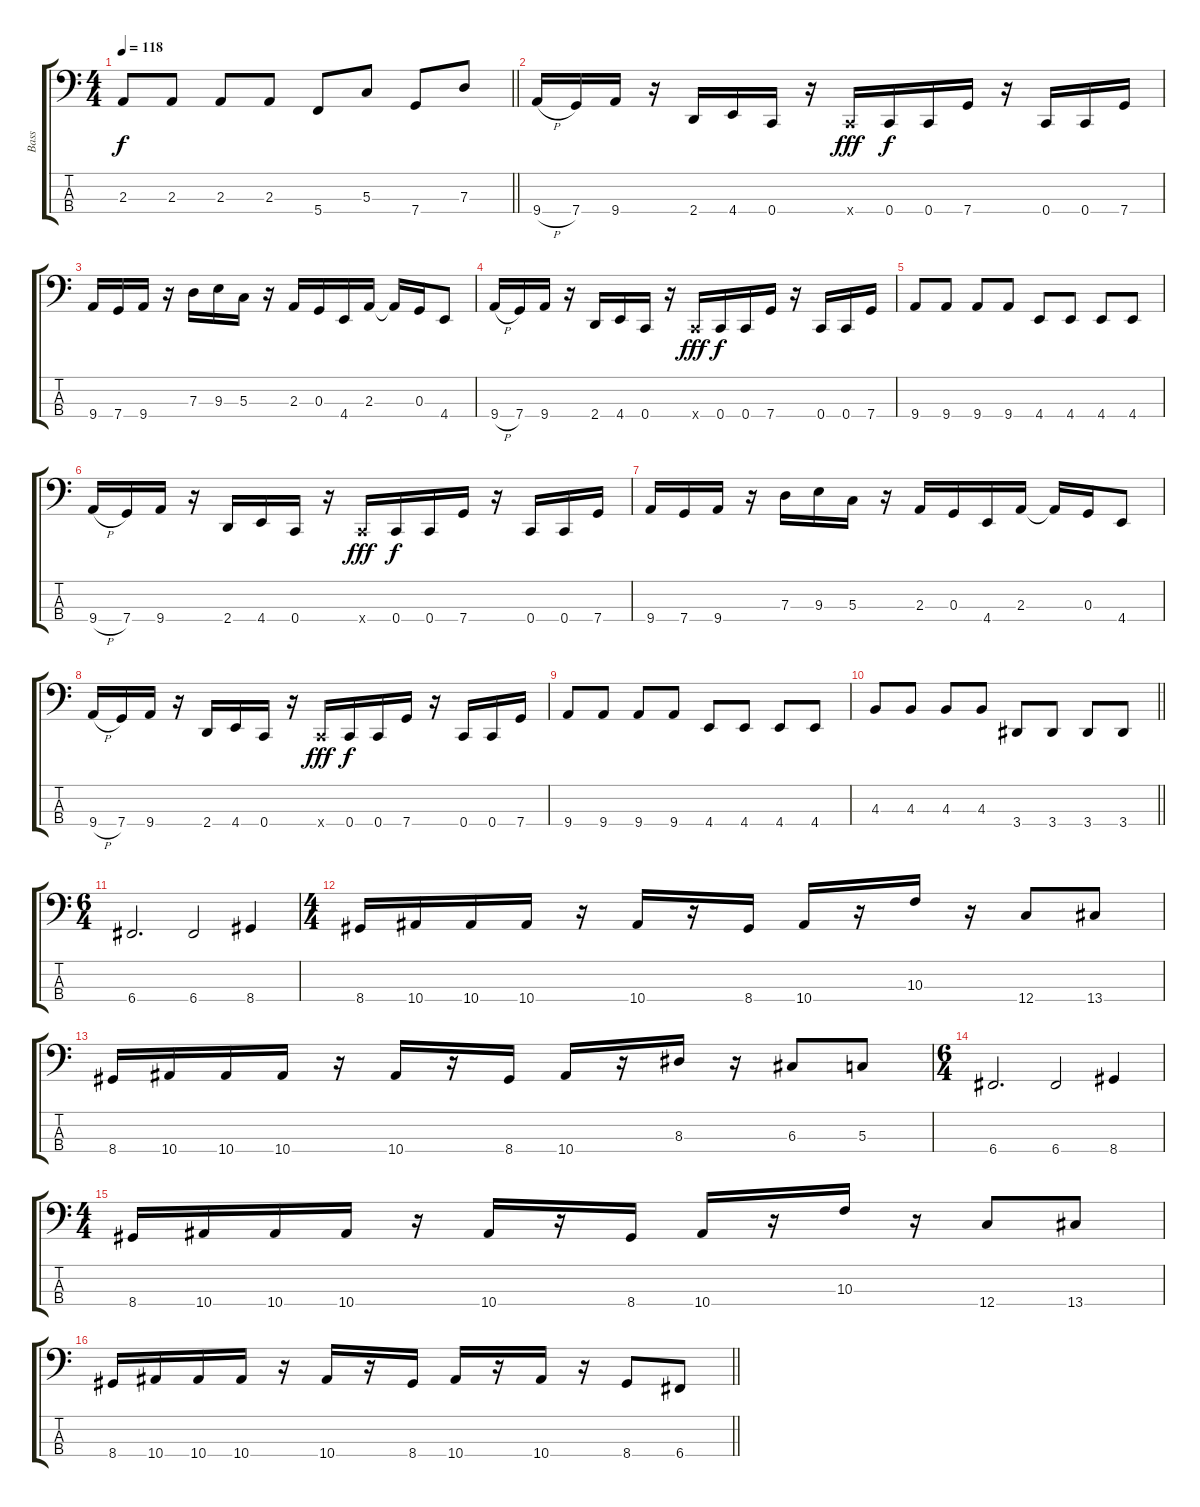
\track ("Bass" "Bass") {instrument electricbasspick}
\staff {score tabs}
\tuning (F2 C2 G1 C1) {hide}
\ts (4 4)
\tempo 118
\clef f4
\barLineRight lightlight
\ks c
2.3.8{dy f} 2.3.8 2.3.8 2.3.8 5.4.8 5.3.8 7.4.8 7.3.8 |
9.4{h}.16 7.4.16 9.4.16 r.16 2.4.16 4.4.16 0.4.16 r.16 0.4{x}.16{dy fff} 0.4.16{dy f} 0.4.16 7.4.16 r.16 0.4.16 0.4.16 7.4.16 |
9.4.16 7.4.16 9.4.16 r.16 7.3.16 9.3.16 5.3.16 r.16 2.3.16 0.3.16 4.4.16 2.3.16 2.3{t}.16 0.3.16 4.4.8 |
9.4{h}.16 7.4.16 9.4.16 r.16 2.4.16 4.4.16 0.4.16 r.16 0.4{x}.16{dy fff} 0.4.16{dy f} 0.4.16 7.4.16 r.16 0.4.16 0.4.16 7.4.16 |
9.4.8 9.4.8 9.4.8 9.4.8 4.4.8 4.4.8 4.4.8 4.4.8 |
9.4{h}.16 7.4.16 9.4.16 r.16 2.4.16 4.4.16 0.4.16 r.16 0.4{x}.16{dy fff} 0.4.16{dy f} 0.4.16 7.4.16 r.16 0.4.16 0.4.16 7.4.16 |
9.4.16 7.4.16 9.4.16 r.16 7.3.16 9.3.16 5.3.16 r.16 2.3.16 0.3.16 4.4.16 2.3.16 2.3{t}.16 0.3.16 4.4.8 |
9.4{h}.16 7.4.16 9.4.16 r.16 2.4.16 4.4.16 0.4.16 r.16 0.4{x}.16{dy fff} 0.4.16{dy f} 0.4.16 7.4.16 r.16 0.4.16 0.4.16 7.4.16 |
9.4.8 9.4.8 9.4.8 9.4.8 4.4.8 4.4.8 4.4.8 4.4.8 |
\barLineRight lightlight
4.3.8 4.3.8 4.3.8 4.3.8 3.4.8 3.4.8 3.4.8 3.4.8 |
\ts (6 4)
6.4.2{d} 6.4.2 8.4.4 |
\ts (4 4)
8.4.16 10.4.16 10.4.16 10.4.16 r.16 10.4.16 r.16 8.4.16 10.4.16 r.16 10.3.16 r.16 12.4.8 13.4.8 |
8.4.16 10.4.16 10.4.16 10.4.16 r.16 10.4.16 r.16 8.4.16 10.4.16 r.16 8.3.16 r.16 6.3.8 5.3.8 |
\ts (6 4)
6.4.2{d} 6.4.2 8.4.4 |
\ts (4 4)
8.4.16 10.4.16 10.4.16 10.4.16 r.16 10.4.16 r.16 8.4.16 10.4.16 r.16 10.3.16 r.16 12.4.8 13.4.8 |
\barLineRight lightlight
8.4.16 10.4.16 10.4.16 10.4.16 r.16 10.4.16 r.16 8.4.16 10.4.16 r.16 10.4.16 r.16 8.4.8 6.4.8
